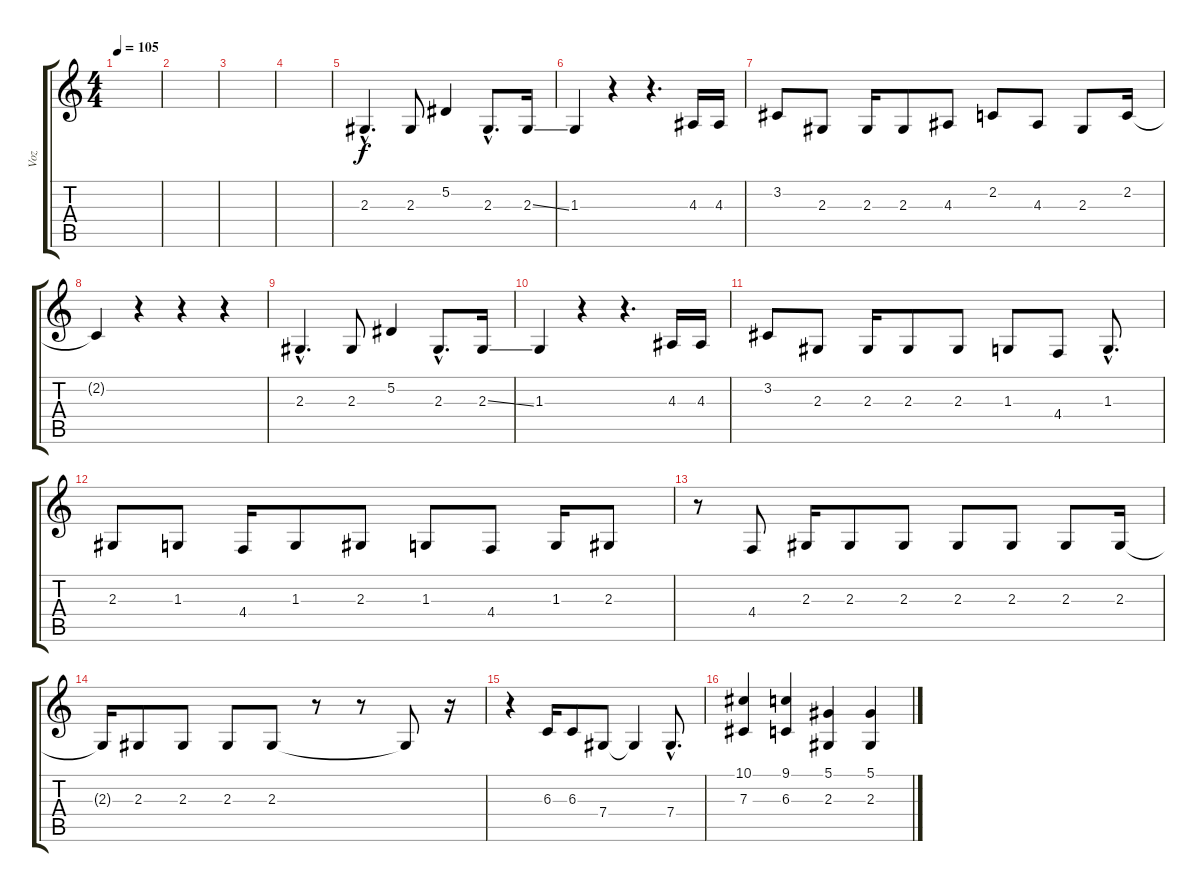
\track ("Voz" "Voz") {instrument cello}
\staff {score tabs}
\tuning (Eb4 Bb3 Gb3 Db3 Ab2 Eb2) {hide}
\ts (4 4)
\tempo 105
\clef g2
\ks c
|
|
|
|
2.3{hac}.4{d} 2.3.8 5.2.4 2.3{hac}.8{d} 2.3{ss}.16 |
1.3.4 r.4 r.4{d} 4.3.16 4.3.16 |
3.2.8 2.3.8 2.3.16 2.3.8 4.3.8 2.2.8 4.3.8 2.3.8 2.2.16 |
2.2{t}.4 r.4 r.4 r.4 |
2.3{hac}.4{d} 2.3.8 5.2.4 2.3{hac}.8{d} 2.3{ss}.16 |
1.3.4 r.4 r.4{d} 4.3.16 4.3.16 |
3.2.8 2.3.8 2.3.16 2.3.8 2.3.8 1.3.8 4.4.8 1.3{hac}.8{d} |
2.3.8 1.3.8 4.4.16 1.3.8 2.3.8 1.3.8 4.4.8 1.3.16 2.3.8 |
r.8 4.4.8 2.3.16 2.3.8 2.3.8 2.3.8 2.3.8 2.3.8 2.3.16 |
2.3{t}.16 2.3.8 2.3.8 2.3.8 2.3.8 r.8 r.8 2.3{t}.8 r.16 |
r.4 6.3.16 6.3.8 7.4.8 7.4{t}.4 7.4{hac}.8{d} |
(10.1 7.3).4 (9.1 6.3).4 (5.1 2.3).4 (5.1 2.3).4
